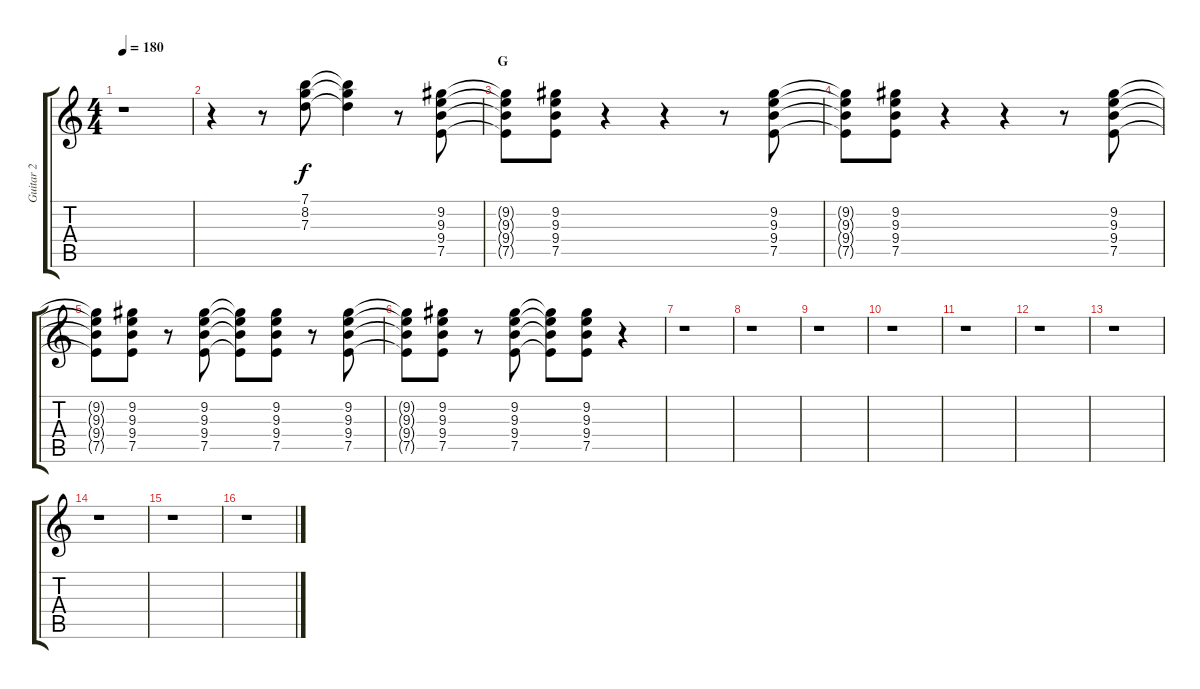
\track ("Guitar 2" "Guitar 2") {instrument distortionguitar}
\staff {score tabs}
\tuning (E4 B3 G3 D3 A2 E2) {hide}
\ts (4 4)
\tempo 180
\clef g2
\ks c
r.1{dy f} |
r.4 r.8 (7.1 8.2 7.3).8 (7.1{t} 8.2{t} 7.3{t}).4 r.8 (9.2 9.3 9.4 7.5).8 |
\section ("" "G")
(9.2{t} 9.3{t} 9.4{t} 7.5{t}).8 (9.2 9.3 9.4 7.5).8 r.4 r.4 r.8 (9.2 9.3 9.4 7.5).8 |
(9.2{t} 9.3{t} 9.4{t} 7.5{t}).8 (9.2 9.3 9.4 7.5).8 r.4 r.4 r.8 (9.2 9.3 9.4 7.5).8 |
(9.2{t} 9.3{t} 9.4{t} 7.5{t}).8 (9.2 9.3 9.4 7.5).8 r.8 (9.2 9.3 9.4 7.5).8 (9.2{t} 9.3{t} 9.4{t} 7.5{t}).8 (9.2 9.3 9.4 7.5).8 r.8 (9.2 9.3 9.4 7.5).8 |
(9.2{t} 9.3{t} 9.4{t} 7.5{t}).8 (9.2 9.3 9.4 7.5).8 r.8 (9.2 9.3 9.4 7.5).8 (9.2{t} 9.3{t} 9.4{t} 7.5{t}).8 (9.2 9.3 9.4 7.5).8 r.4 |
r.1 |
r.1 |
r.1 |
r.1 |
r.1 |
r.1 |
r.1 |
r.1 |
r.1 |
r.1
